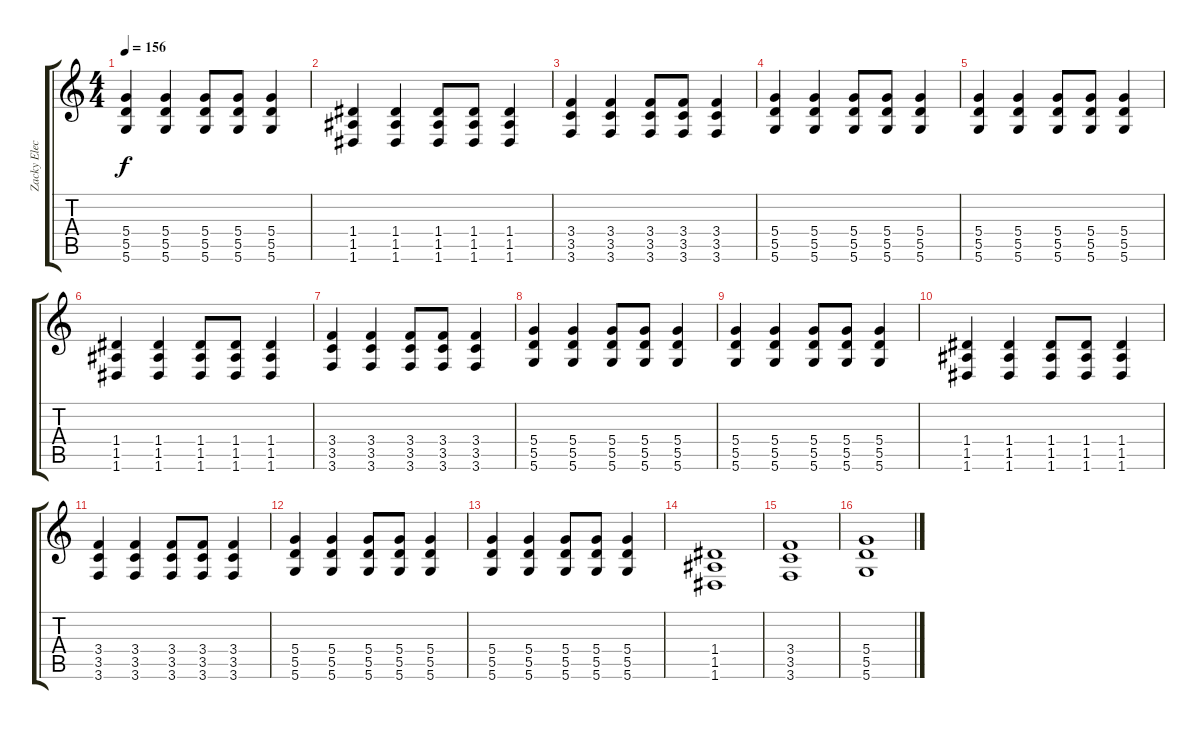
\track ("Zacky Electric" "Zacky Elec") {instrument distortionguitar}
\staff {score tabs}
\tuning (E4 B3 G3 D3 A2 D2) {hide}
\ts (4 4)
\tempo 156
\clef g2
\ks c
(5.4 5.5 5.6).4{dy f} (5.4 5.5 5.6).4 (5.4 5.5 5.6).8 (5.4 5.5 5.6).8 (5.4 5.5 5.6).4 |
(1.4 1.5 1.6).4 (1.4 1.5 1.6).4 (1.4 1.5 1.6).8 (1.4 1.5 1.6).8 (1.4 1.5 1.6).4 |
(3.4 3.5 3.6).4 (3.4 3.5 3.6).4 (3.4 3.5 3.6).8 (3.4 3.5 3.6).8 (3.4 3.5 3.6).4 |
(5.4 5.5 5.6).4 (5.4 5.5 5.6).4 (5.4 5.5 5.6).8 (5.4 5.5 5.6).8 (5.4 5.5 5.6).4 |
(5.4 5.5 5.6).4 (5.4 5.5 5.6).4 (5.4 5.5 5.6).8 (5.4 5.5 5.6).8 (5.4 5.5 5.6).4 |
(1.4 1.5 1.6).4 (1.4 1.5 1.6).4 (1.4 1.5 1.6).8 (1.4 1.5 1.6).8 (1.4 1.5 1.6).4 |
(3.4 3.5 3.6).4 (3.4 3.5 3.6).4 (3.4 3.5 3.6).8 (3.4 3.5 3.6).8 (3.4 3.5 3.6).4 |
(5.4 5.5 5.6).4 (5.4 5.5 5.6).4 (5.4 5.5 5.6).8 (5.4 5.5 5.6).8 (5.4 5.5 5.6).4 |
(5.4 5.5 5.6).4 (5.4 5.5 5.6).4 (5.4 5.5 5.6).8 (5.4 5.5 5.6).8 (5.4 5.5 5.6).4 |
(1.4 1.5 1.6).4 (1.4 1.5 1.6).4 (1.4 1.5 1.6).8 (1.4 1.5 1.6).8 (1.4 1.5 1.6).4 |
(3.4 3.5 3.6).4 (3.4 3.5 3.6).4 (3.4 3.5 3.6).8 (3.4 3.5 3.6).8 (3.4 3.5 3.6).4 |
(5.4 5.5 5.6).4 (5.4 5.5 5.6).4 (5.4 5.5 5.6).8 (5.4 5.5 5.6).8 (5.4 5.5 5.6).4 |
(5.4 5.5 5.6).4 (5.4 5.5 5.6).4 (5.4 5.5 5.6).8 (5.4 5.5 5.6).8 (5.4 5.5 5.6).4 |
(1.4 1.5 1.6).1 |
(3.4 3.5 3.6).1 |
(5.4 5.5 5.6).1
